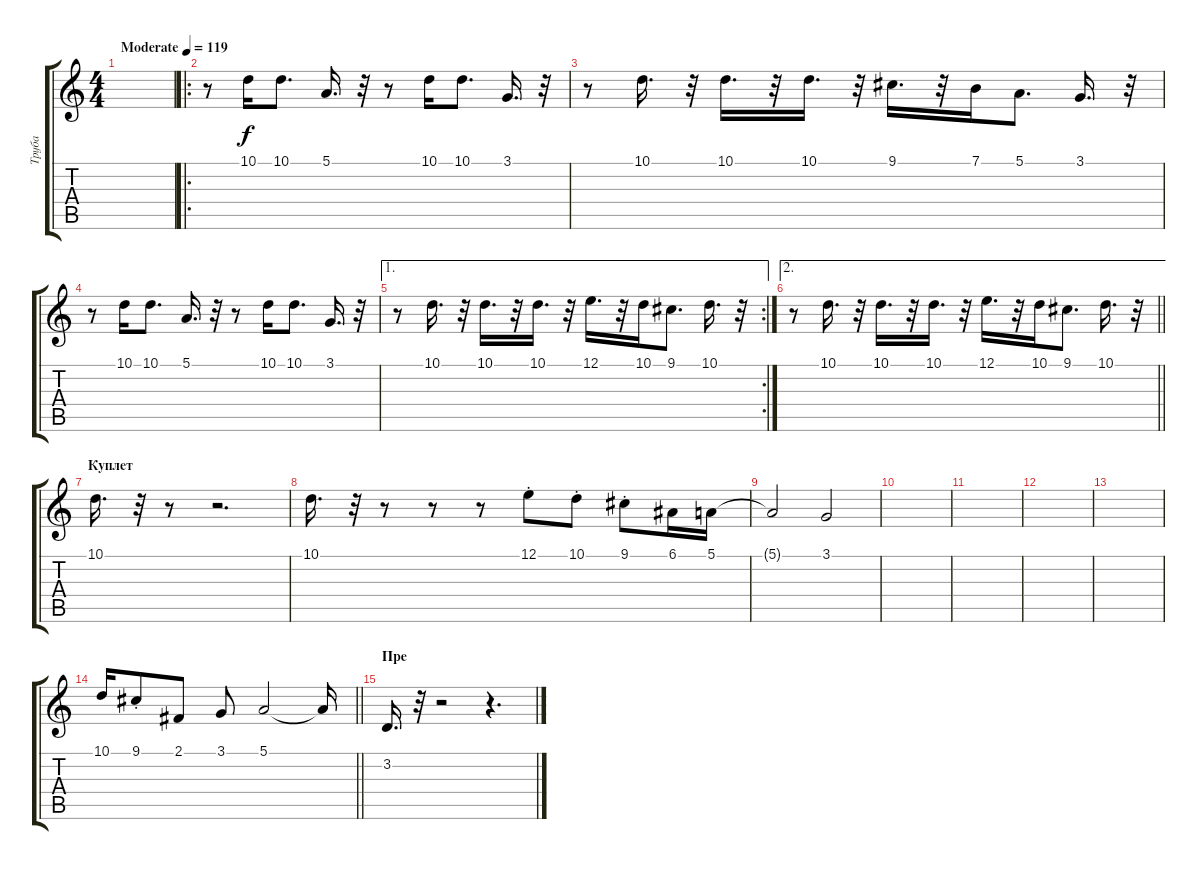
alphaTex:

\track ("Труба" "Труба") {instrument trumpet}
\staff {score tabs}
\tuning (E4 B3 G3 D3 A2 E2) {hide}
\ts (4 4)
\tempo (119 "Moderate")
\clef g2
\ks c
|
\ro
r.8 10.1.16 10.1.8{d} 5.1.16{d} r.32 r.8 10.1.16 10.1.8{d} 3.1.16{d} r.32 |
r.8 10.1.16{d} r.32 10.1.16{d} r.32 10.1.16{d} r.32 9.1.16{d} r.32 7.1.16 5.1.8{d} 3.1.16{d} r.32 |
r.8 10.1.16 10.1.8{d} 5.1.16{d} r.32 r.8 10.1.16 10.1.8{d} 3.1.16{d} r.32 |
\ae 1
\rc 2
r.8 10.1.16{d} r.32 10.1.16{d} r.32 10.1.16{d} r.32 12.1.16{d} r.32 10.1.16 9.1.8{d} 10.1.16{d} r.32 |
\ae 2
\barLineRight lightlight
r.8 10.1.16{d} r.32 10.1.16{d} r.32 10.1.16{d} r.32 12.1.16{d} r.32 10.1.16 9.1.8{d} 10.1.16{d} r.32 |
\section ("" "Куплет")
10.1.16{d} r.32 r.8 r.2{d} |
10.1.16{d} r.32 r.8 r.8 r.8 12.1{st}.8 10.1{st}.8 9.1{st}.8 6.1.16 5.1.16 |
5.1{t}.2 3.1.2 |
|
|
|
|
\barLineRight lightlight
10.1.16 9.1{st}.8 2.1.8 3.1.8 5.1.2 5.1{t}.16 |
\section ("" "Пре")
3.2.16{d} r.32 r.2 r.4{d}
